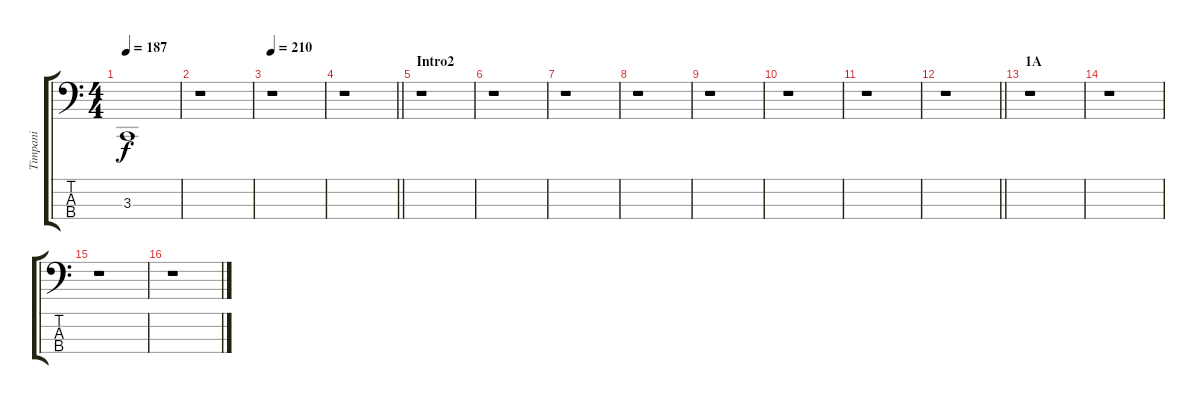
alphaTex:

\track ("Timpani" "Timpani") {instrument timpani}
\staff {score tabs}
\tuning (G2 D2 A1 E1) {hide}
\ts (4 4)
\tempo 187
\clef f4
\ks c
3.3.1{dy f} |
r.1 |
\tempo 210
r.1 |
\barLineRight lightlight
r.1 |
\section ("" "Intro2")
r.1 |
r.1 |
r.1 |
r.1 |
r.1 |
r.1 |
r.1 |
\barLineRight lightlight
r.1 |
\section ("" "1A")
r.1 |
r.1 |
r.1 |
r.1
